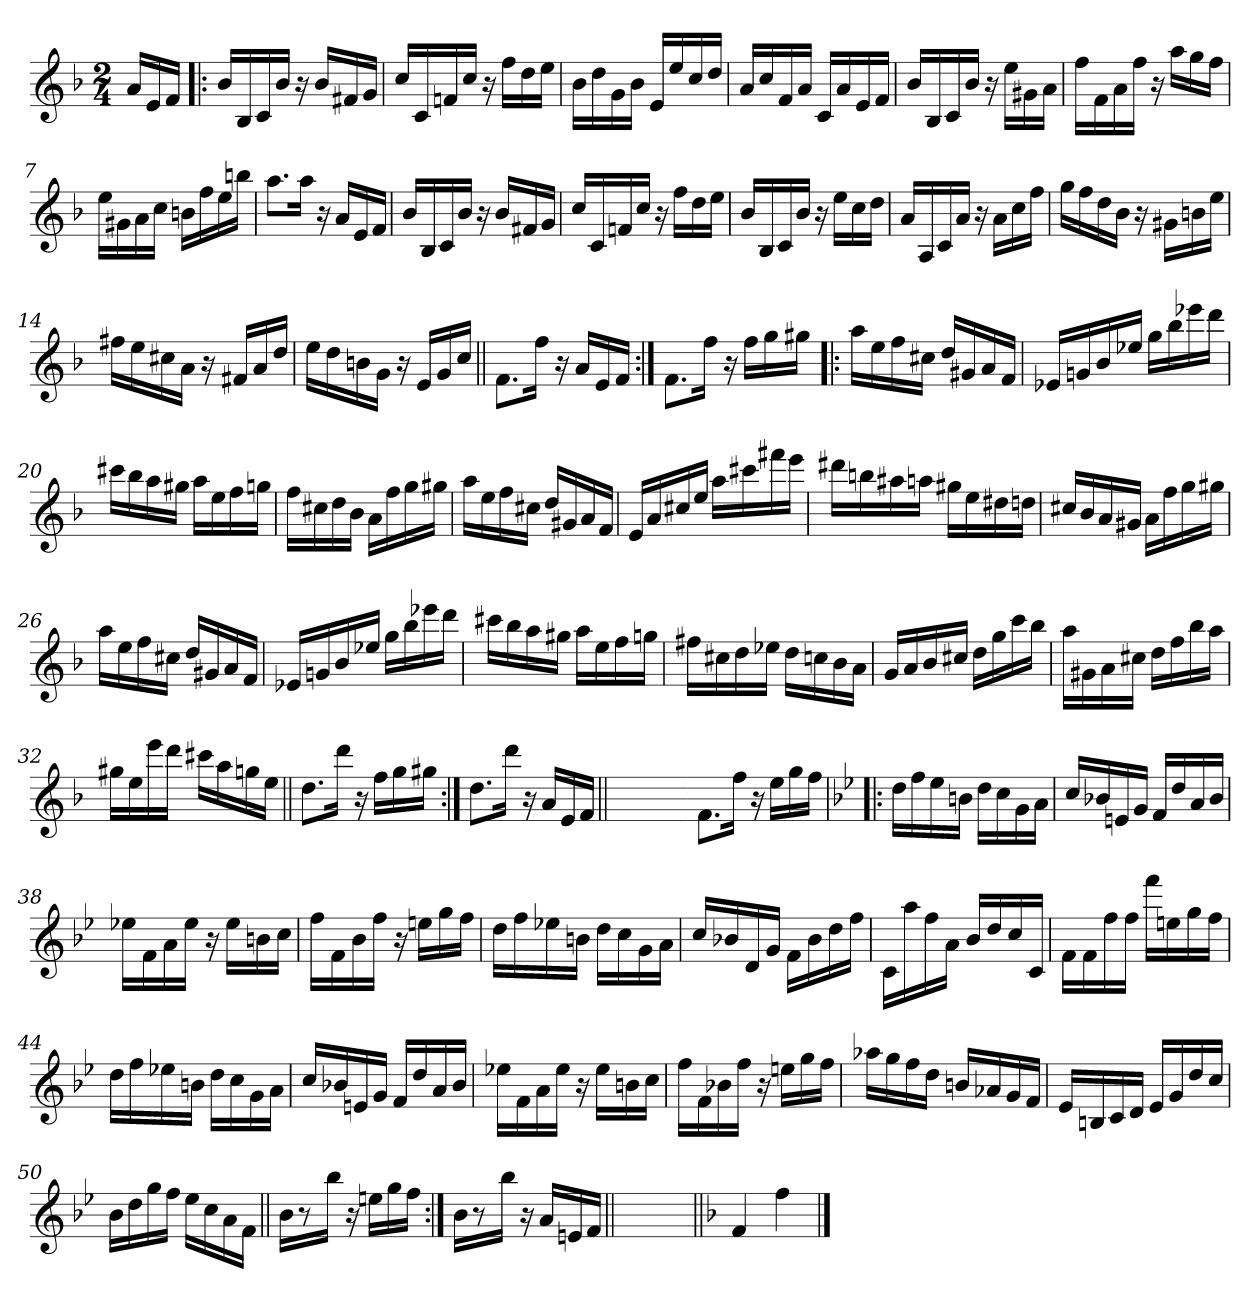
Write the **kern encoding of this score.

**kern
*part1
*staff1
*clefG2
*k[b-]
*F:
*M2/4
=
16a/LL
16e/
16f/JJ
=1!|:
16b-/LL
16B-/
16c/
16b-/JJ
16r
16b-/LL
16f#X/
16g/JJ
=2
16cc/LL
16c/
16fn/
16cc/JJ
16r
16ff\LL
16dd\
16ee\JJ
=3
16b-\LL
16dd\
16g\
16b-\JJ
16e/LL
16ee/
16cc/
16dd/JJ
!!LO:LB:g=z
=4
16a/LL
16cc/
16f/
16a/JJ
16c/LL
16a/
16e/
16f/JJ
=5
16b-/LL
16B-/
16c/
16b-/JJ
16r
16ee\LL
16g#X\
16a\JJ
=6
16ff\LL
16f\
16a\
16ff\JJ
16r
16aa\LL
16gg\
16ff\JJ
=7
16ee\LL
16g#X\
16a\
16cc\JJ
16bn\LL
16ff\
16ee\
16bbn\JJ
!!LO:LB:g=z
=8
8.aa\L
16aa\Jk
16r
16a/LL
16e/
16f/JJ
=9
16b-/LL
16B-/
16c/
16b-/JJ
16r
16b-/LL
16f#X/
16g/JJ
=10
16cc/LL
16c/
16fn/
16cc/JJ
16r
16ff\LL
16dd\
16ee\JJ
=11
16b-/LL
16B-/
16c/
16b-/JJ
16r
16ee\LL
16cc\
16dd\JJ
!!LO:LB:g=z
=12
16a/LL
16A/
16c/
16a/JJ
16r
16a\LL
16cc\
16ff\JJ
=13
16gg\LL
16ff\
16dd\
16b-\JJ
16r
16g#X\LL
16bn\
16ee\JJ
=14
16ff#X\LL
16ee\
16cc#X\
16a\JJ
16r
16f#X/LL
16a/
16dd/JJ
=15
16ee\LL
16dd\
16bn\
16g\JJ
16r
16e/LL
16g/
16cc/JJ
!!LO:LB:g=z
=16||
8.f\L
16ff\Jk
16r
16a/LL
16e/
16f/JJ
=17:|!
8.f\L
16ff\Jk
16r
16ff\LL
16gg\
16gg#X\JJ
=18!|:
16aa\LL
16ee\
16ff\
16cc#X\JJ
16dd/LL
16g#X/
16a/
16f/JJ
=19
16e-X/LL
16gn/
16b-/
16ee-X/JJ
16gg\LL
16bb-\
16eee-X\
16ddd\JJ
!!LO:LB:g=z
=20
16ccc#X\LL
16bb-\
16aa\
16gg#X\JJ
16aa\LL
16ee\
16ff\
16ggn\JJ
=21
16ff\LL
16cc#X\
16dd\
16b-\JJ
16a\LL
16ff\
16gg\
16gg#X\JJ
=22
16aa\LL
16ee\
16ff\
16cc#X\JJ
16dd/LL
16g#X/
16a/
16f/JJ
=23
16e/LL
16a/
16cc#X/
16ee/JJ
16aa\LL
16ccc#X\
16fff#X\
16eee\JJ
!!LO:LB:g=z
=24
16ddd#X\LL
16bbn\
16aa#X\
16aan\JJ
16gg#X\LL
16ee\
16dd#X\
16ddn\JJ
=25
16cc#X/LL
16b-/
16a/
16g#X/JJ
16a\LL
16ff\
16gg\
16gg#X\JJ
=26
16aa\LL
16ee\
16ff\
16cc#X\JJ
16dd/LL
16g#X/
16a/
16f/JJ
=27
16e-X/LL
16gn/
16b-/
16ee-X/JJ
16gg\LL
16bb-\
16eee-X\
16ddd\JJ
!!LO:LB:g=z
=28
16ccc#X\LL
16bb-\
16aa\
16gg#X\JJ
16aa\LL
16ee\
16ff\
16ggn\JJ
=29
16ff#X\LL
16cc#X\
16dd\
16ee-X\JJ
16dd\LL
16ccn\
16b-\
16a\JJ
=30
16g/LL
16a/
16b-/
16cc#X/JJ
16dd\LL
16gg\
16ccc\
16bb-\JJ
=31
16aa\LL
16g#X\
16a\
16cc#X\JJ
16dd\LL
16ff\
16bb-\
16aa\JJ
!!LO:LB:g=z
=32
16gg#X\LL
16ee\
16eee\
16ddd\JJ
16ccc#X\LL
16aa\
16ggn\
16ee\JJ
=33||
8.dd\L
16ddd\Jk
16r
16ff\LL
16gg\
16gg#X\JJ
=34:|!
8.dd\L
16ddd\Jk
16r
16a/LL
16e/
16f/JJ
=34X1||
*stria0
2ryy
!!LO:PB:g=z
=35-
*stria5
8.f\L
16ff\Jk
16r
16ee\LL
16gg\
16ff\JJ
=36!|:
*k[b-e-]
*B-:
16dd\LL
16ff\
16ee-\
16bn\JJ
16dd\LL
16cc\
16g\
16a\JJ
=37
16cc/LL
16b-X/
16en/
16g/JJ
16f/LL
16dd/
16a/
16b-/JJ
=38
16ee-X\LL
16f\
16a\
16ee-\JJ
16r
16ee-\LL
16bn\
16cc\JJ
!!LO:LB:g=z
=39
16ff\LL
16f\
16b-\
16ff\JJ
16r
16een\LL
16gg\
16ff\JJ
=40
16dd\LL
16ff\
16ee-X\
16bn\JJ
16dd\LL
16cc\
16g\
16a\JJ
=41
16cc/LL
16b-X/
16d/
16g/JJ
16f\LL
16b-\
16dd\
16ff\JJ
=42
16c\LL
16aa\
16ff\
16a\JJ
16b-/LL
16dd/
16cc/
16c/JJ
!!LO:LB:g=z
=43
16f\LL
16f\
16ff\
16ff\JJ
16fff\LL
16een\
16gg\
16ff\JJ
=44
16dd\LL
16ff\
16ee-X\
16bn\JJ
16dd\LL
16cc\
16g\
16a\JJ
=45
16cc/LL
16b-X/
16en/
16g/JJ
16f/LL
16dd/
16a/
16b-/JJ
=46
16ee-X\LL
16f\
16a\
16ee-\JJ
16r
16ee-\LL
16bn\
16cc\JJ
!!LO:LB:g=z
=47
16ff\LL
16f\
16b-X\
16ff\JJ
16r
16een\LL
16gg\
16ff\JJ
=48
16aa-X\LL
16gg\
16ff\
16dd\JJ
16bn/LL
16a-X/
16g/
16f/JJ
=49
16e-/LL
16Bn/
16c/
16d/JJ
16e-/LL
16g/
16dd/
16cc/JJ
=50
16b-\LL
16dd\
16gg\
16ff\JJ
16ee-\LL
16cc\
16a\
16f\JJ
!!LO:LB:g=z
=51||
16b-\KL
8r
16bb-\Jk
16r
16een\LL
16gg\
16ff\JJ
=52:|!
16b-\KL
8r
16bb-\Jk
16r
16a/LL
16en/
16f/JJ
=53||
*stria0
2ryy
=54||
*stria5
*k[b-]
*F:
4f/
4ff\
==
*-
